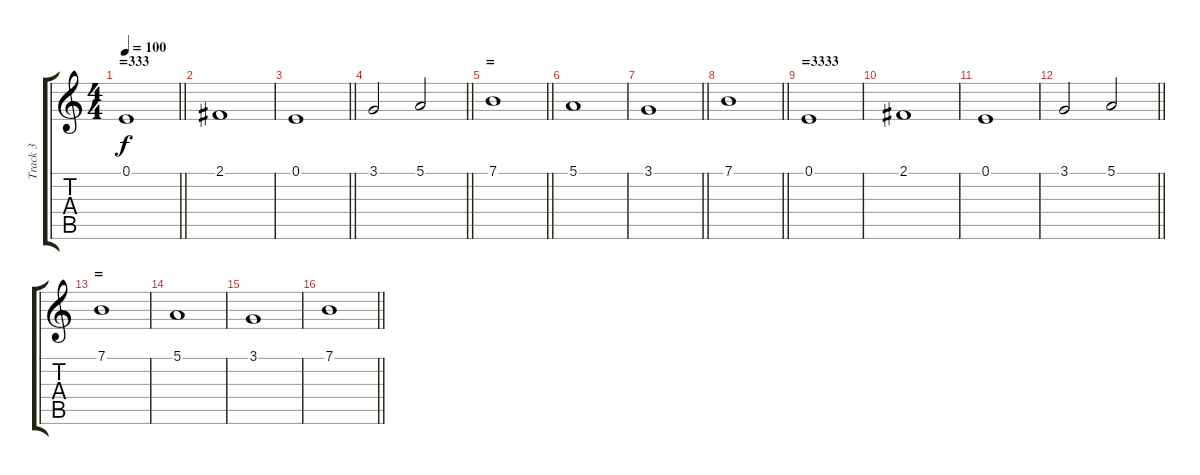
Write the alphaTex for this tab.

\track ("Track 3" "Track 3") {instrument pad5bowed}
\staff {score tabs}
\tuning (E4 B3 G3 D3 A2 E2) {hide}
\ts (4 4)
\section ("" "=333")
\tempo 100
\clef g2
\barLineRight lightlight
\ks c
0.1.1{dy f} |
2.1.1 |
\barLineRight lightlight
0.1.1 |
\barLineRight lightlight
3.1.2 5.1.2 |
\section ("" "=")
\barLineRight lightlight
7.1.1 |
5.1.1 |
\barLineRight lightlight
3.1.1 |
\barLineRight lightlight
7.1.1 |
\section ("" "=3333")
0.1.1 |
2.1.1 |
0.1.1 |
\barLineRight lightlight
3.1.2 5.1.2 |
\section ("" "=")
7.1.1 |
5.1.1 |
3.1.1 |
\barLineRight lightlight
7.1.1
